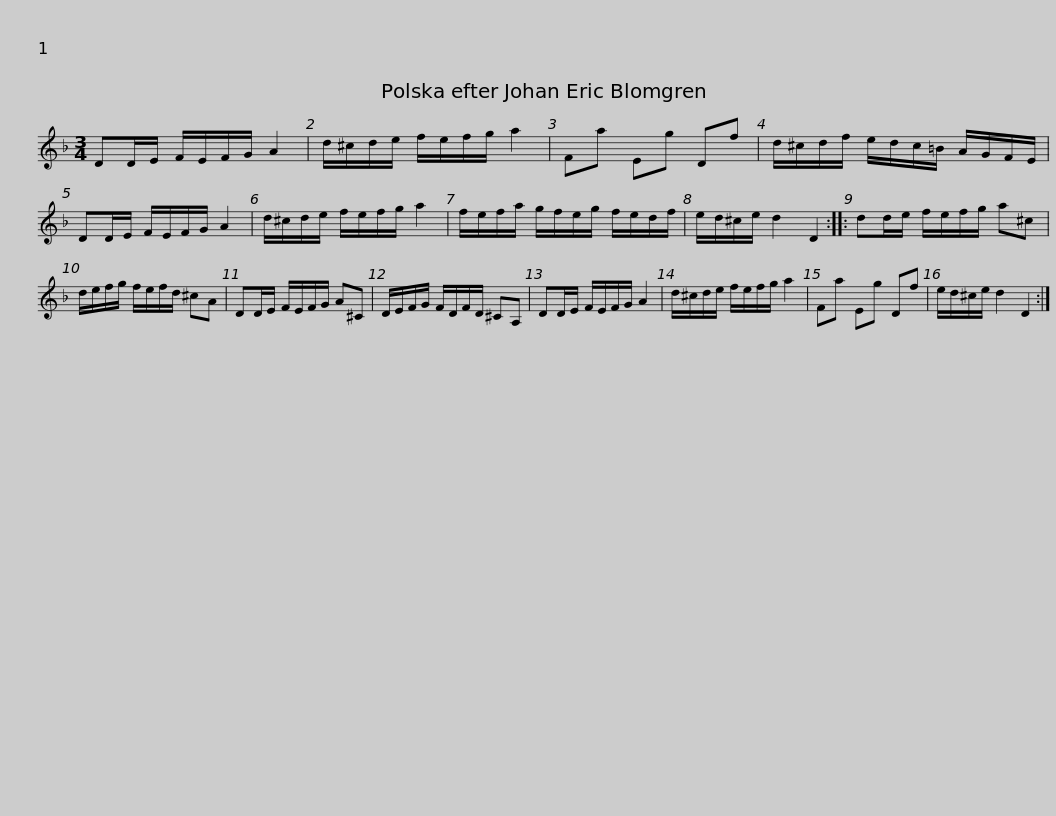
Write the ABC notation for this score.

X:1
L:1/8
M:3/4
I:linebreak $
K:Dmin
V:1 treble
V:1
 DD/E/ F/E/F/G/ A2 | d/^c/d/e/ f/e/f/g/ a2 | Fa Eg Df | d/^c/d/f/ e/d/c/=B/ A/G/F/E/ | DD/E/ F/E/F/G/ A2 |$ %5
 d/^c/d/e/ f/e/f/g/ a2 | f/e/f/a/ g/f/e/g/ f/e/d/f/ | e/d/^c/e/ d2 D2 :: dd/e/ f/e/f/g/ a^c |$ d/e/f/g/ f/e/f/d/ ^cA | %10
 DD/E/ F/E/F/G/ A^C | D/E/F/G/ F/D/F/D/ ^CA, | DD/E/ F/E/F/G/ A2 |$ d/^c/d/e/ f/e/f/g/ a2 | Fa Eg Df | %15
 e/d/^c/e/ d2 D2 :| %16
